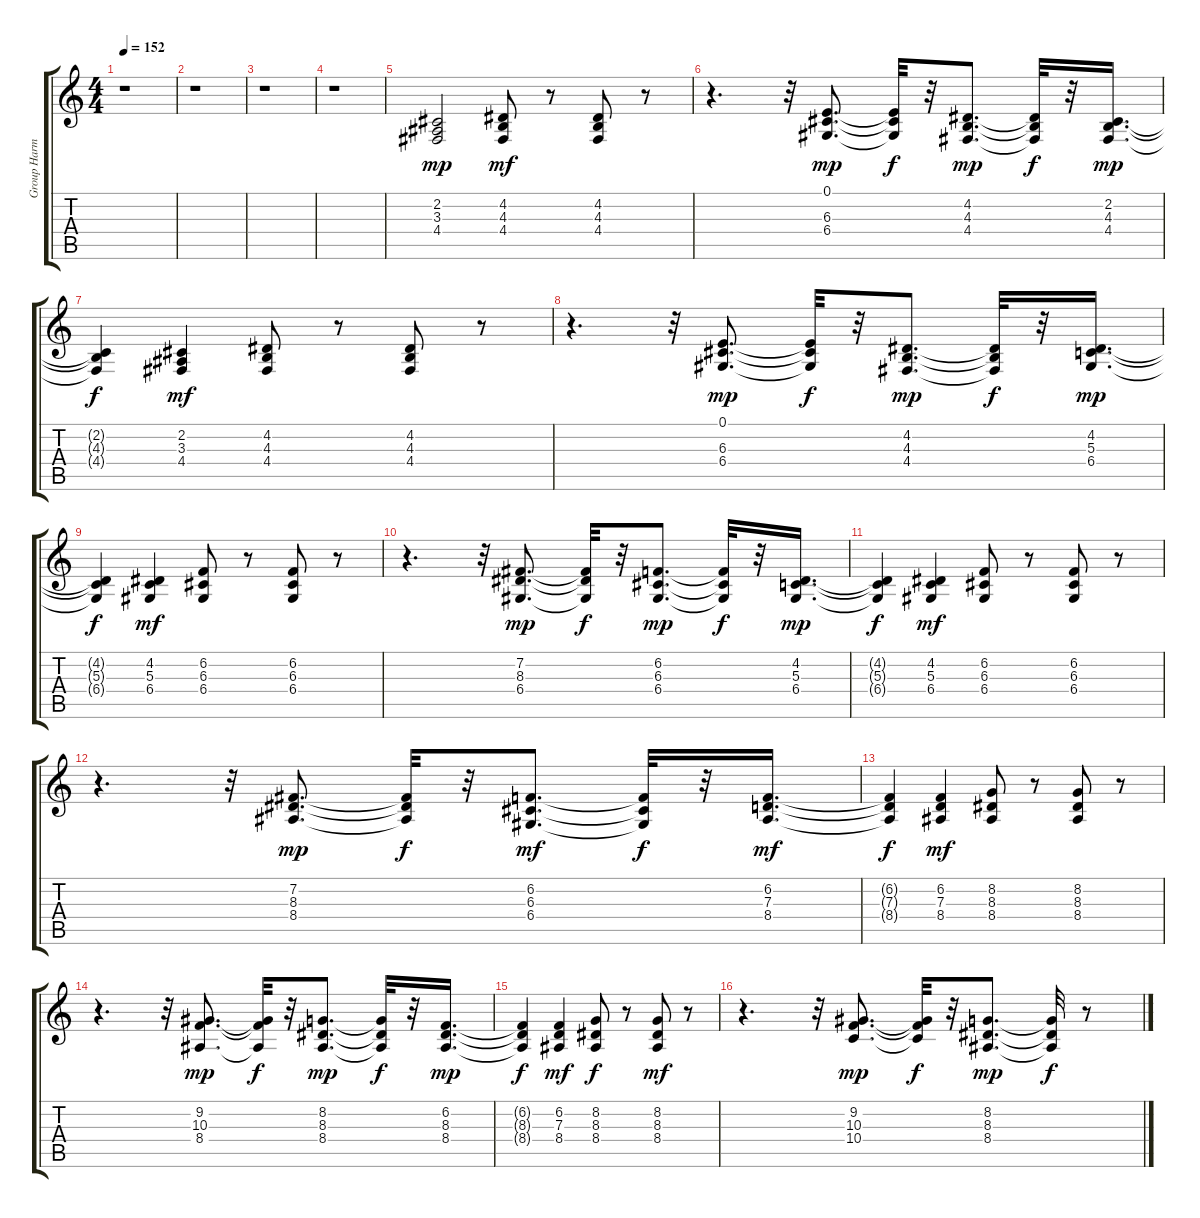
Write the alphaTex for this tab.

\track ("Group Harmonies 2" "Group Harm") {instrument flute}
\staff {score tabs}
\tuning (E4 B3 G3 D3 A2 E2) {hide}
\ts (4 4)
\tempo 152
\clef g2
\ks c
r.1{dy f} |
r.1 |
r.1 |
r.1 |
(2.2 3.3 4.4).2{dy mp} (4.2 4.3 4.4).8{dy mf} r.8 (4.2 4.3 4.4).8 r.8 |
r.4{d} r.32 (0.1 6.3 6.4).8{d dy mp} (0.1{t} 6.3{t} 6.4{t}).32{dy f} r.32 (4.2 4.3 4.4).8{d dy mp} (4.2{t} 4.3{t} 4.4{t}).32{dy f} r.32 (2.2 4.3 4.4).16{d dy mp} |
(2.2{t} 4.3{t} 4.4{t}).4{dy f} (2.2 3.3 4.4).4{dy mf} (4.2 4.3 4.4).8 r.8 (4.2 4.3 4.4).8 r.8 |
r.4{d} r.32 (0.1 6.3 6.4).8{d dy mp} (0.1{t} 6.3{t} 6.4{t}).32{dy f} r.32 (4.2 4.3 4.4).8{d dy mp} (4.2{t} 4.3{t} 4.4{t}).32{dy f} r.32 (4.2 5.3 6.4).16{d dy mp} |
(4.2{t} 5.3{t} 6.4{t}).4{dy f} (4.2 5.3 6.4).4{dy mf} (6.2 6.3 6.4).8 r.8 (6.2 6.3 6.4).8 r.8 |
r.4{d} r.32 (7.2 8.3 6.4).8{d dy mp} (7.2{t} 8.3{t} 6.4{t}).32{dy f} r.32 (6.2 6.3 6.4).8{d dy mp} (6.2{t} 6.3{t} 6.4{t}).32{dy f} r.32 (4.2 5.3 6.4).16{d dy mp} |
(4.2{t} 5.3{t} 6.4{t}).4{dy f} (4.2 5.3 6.4).4{dy mf} (6.2 6.3 6.4).8 r.8 (6.2 6.3 6.4).8 r.8 |
r.4{d} r.32 (7.2 8.3 8.4).8{d dy mp} (7.2{t} 8.3{t} 8.4{t}).32{dy f} r.32 (6.2 6.3 6.4).8{d dy mf} (6.2{t} 6.3{t} 6.4{t}).32{dy f} r.32 (6.2 7.3 8.4).16{d dy mf} |
(6.2{t} 7.3{t} 8.4{t}).4{dy f} (6.2 7.3 8.4).4{dy mf} (8.2 8.3 8.4).8 r.8 (8.2 8.3 8.4).8 r.8 |
r.4{d} r.32 (9.2 10.3 8.4).8{d dy mp} (9.2{t} 10.3{t} 8.4{t}).32{dy f} r.32 (8.2 8.3 8.4).8{d dy mp} (8.2{t} 8.3{t} 8.4{t}).32{dy f} r.32 (6.2 8.3 8.4).16{d dy mp} |
(6.2{t} 8.3{t} 8.4{t}).4{dy f} (6.2 7.3 8.4).4{dy mf} (8.2 8.3 8.4).8{dy f} r.8 (8.2 8.3 8.4).8{dy mf} r.8 |
r.4{d} r.32 (9.2 10.3 10.4).8{d dy mp} (9.2{t} 10.3{t} 10.4{t}).32{dy f} r.32 (8.2 8.3 8.4).8{d dy mp} (8.2{t} 8.3{t} 8.4{t}).32{dy f} r.8
